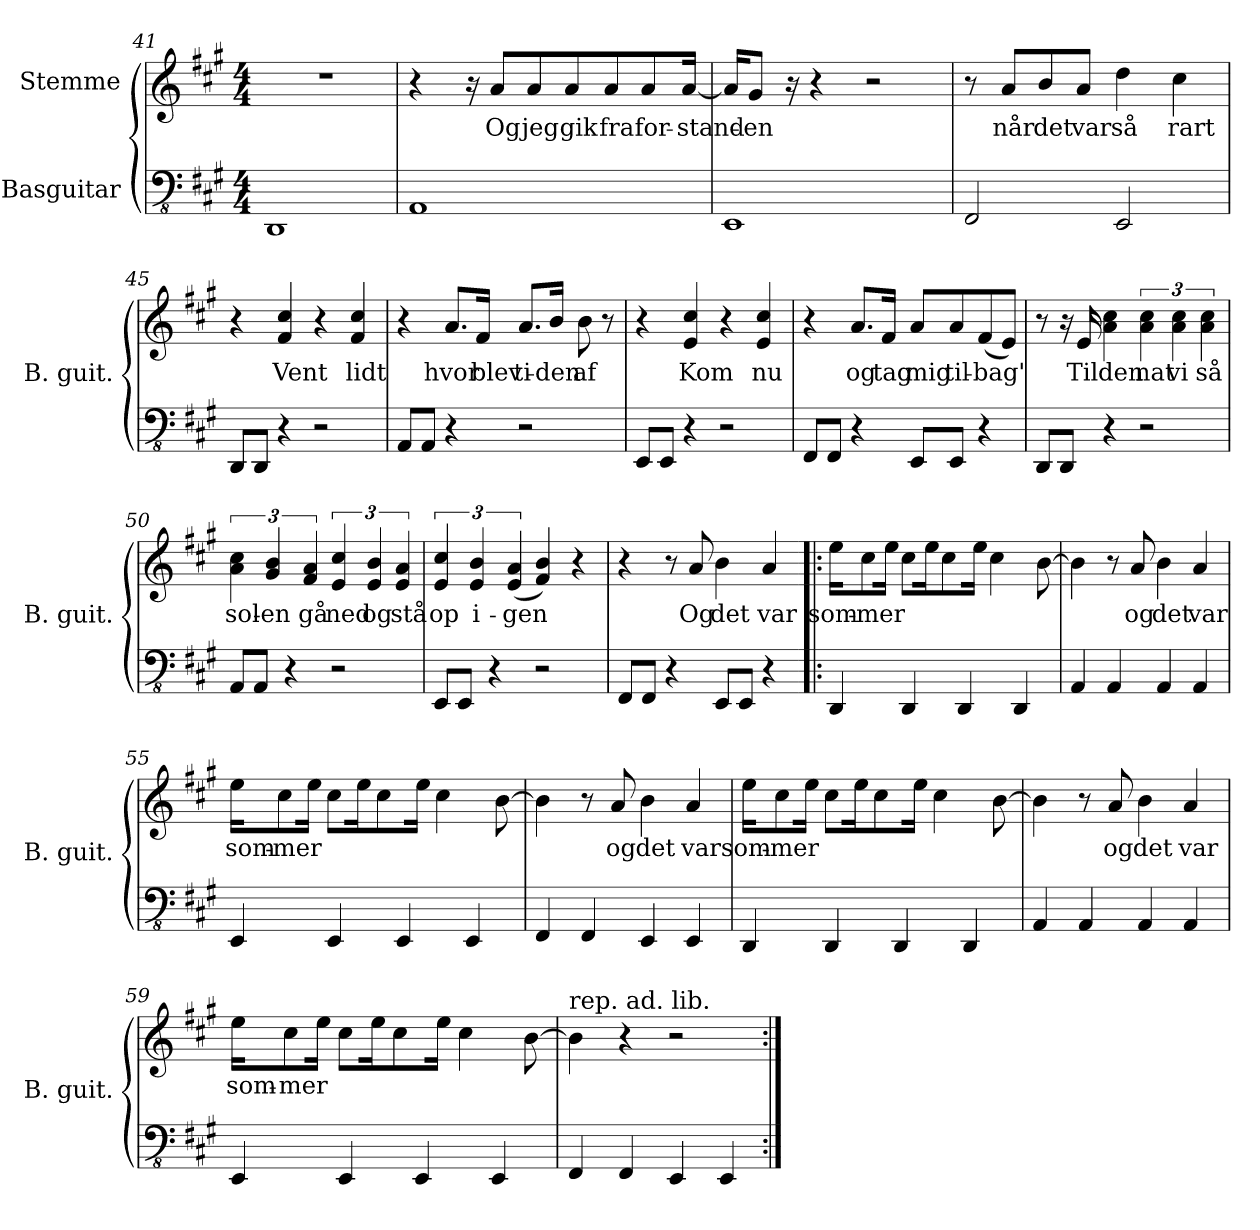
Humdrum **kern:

**kern	**kern	**text
*part2	*part1	*part1
*staff2	*staff1	*staff1
*I"Basguitar	*I"Stemme	*
*I'B. guit.	*	*
*clefFv4	*clefG2	*
*k[f#c#g#]	*k[f#c#g#]	*
*M4/4	*M4/4	*
=41	=41	=41
1DDD	1r	.
!!LO:LB:g=z
=42	=42	=42
1AAA	4r	.
.	16r	.
!	!	!LO:LY:b
.	8a/L	Og
!	!	!LO:LY:b
.	8a/	jeg
!	!	!LO:LY:b
.	8a/	gik
!	!	!LO:LY:b
.	8a/	fra
!	!	!LO:LY:b
.	8a/	for-
!	!	!LO:LY:b
.	[16a/Jk	-stand-
=43	=43	=43
1EEE	16a/KL]	.
!	!	!LO:LY:b
.	8g#/J	-en
.	16r	.
.	4r	.
.	2r	.
=44	=44	=44
2FFF#/	8r	.
!	!	!LO:LY:b
.	8a/L	når
!	!	!LO:LY:b
.	8b/	det
!	!	!LO:LY:b
.	8a/J	var
!	!	!LO:LY:b
2EEE/	4dd\	så
!	!	!LO:LY:b
.	4cc#\	rart
=45	=45	=45
8DDD/L	4r	.
8DDD/J	.	.
!	!	!LO:LY:b
4r	4f#/ 4cc#/	Vent
2r	4r	.
!	!	!LO:LY:b
.	4f#/ 4cc#/	lidt
!!LO:LB:g=z
=46	=46	=46
8AAA/L	4r	.
8AAA/J	.	.
!	!	!LO:LY:b
4r	8.a/L	hvor
!	!	!LO:LY:b
.	16f#/Jk	blev
!	!	!LO:LY:b
2r	8.a/L	ti-
!	!	!LO:LY:b
.	16b/Jk	-den
!	!	!LO:LY:b
.	8b\	af
.	8r	.
=47	=47	=47
8EEE/L	4r	.
8EEE/J	.	.
!	!	!LO:LY:b
4r	4e/ 4cc#/	Kom
2r	4r	.
!	!	!LO:LY:b
.	4e/ 4cc#/	nu
=48	=48	=48
8FFF#/L	4r	.
8FFF#/J	.	.
!	!	!LO:LY:b
4r	8.a/L	og
!	!	!LO:LY:b
.	16f#/Jk	tag
!	!	!LO:LY:b
8EEE/L	8a/L	mig
!	!	!LO:LY:b
8EEE/J	8a/	til-
!	!	!LO:LY:b
4r	(<8f#/	-bag'
.	8e/J)	.
=49	=49	=49
8DDD/L	8r	.
8DDD/J	16r	.
!	!	!LO:LY:b
.	16e/	Til
!	!	!LO:LY:b
4r	4a\ 4cc#\	den
!	!	!LO:LY:b
2r	6a\ 6cc#\	nat
!	!	!LO:LY:b
.	6a\ 6cc#\	vi
!	!	!LO:LY:b
.	6a\ 6cc#\	så
!!LO:PB:g=z
=50	=50	=50
!	!	!LO:LY:b
8AAA/L	6a\ 6cc#\	sol-
8AAA/J	.	.
!	!	!LO:LY:b
.	6g#/ 6b/	-en
4r	.	.
!	!	!LO:LY:b
.	6f#/ 6a/	gå
!	!	!LO:LY:b
2r	6e/ 6cc#/	ned
!	!	!LO:LY:b
.	6e/ 6b/	og
!	!	!LO:LY:b
.	6e/ 6a/	stå
=51	=51	=51
!	!	!LO:LY:b
8EEE/L	6e/ 6cc#/	op
8EEE/J	.	.
!	!	!LO:LY:b
.	6e/ 6b/	i-
4r	.	.
!	!	!LO:LY:b
.	(<6e/ 6a/	-gen
2r	4f#/ 4b/)	.
.	4r	.
=52	=52	=52
8FFF#/L	4r	.
8FFF#/J	.	.
4r	8r	.
!	!	!LO:LY:b
.	8a/	Og
!	!	!LO:LY:b
8EEE/L	4b\	det
8EEE/J	.	.
!	!	!LO:LY:b
4r	4a/	var
=53!|:	=53!|:	=53!|:
!	!	!LO:LY:b
4DDD/	16ee\KL	som-
!	!	!LO:LY:b
.	8cc#\	-mer
.	16ee\Jk	.
4DDD/	8cc#\L	.
.	16ee\K	.
.	8cc#\	.
4DDD/	.	.
.	16ee\Jk	.
.	4cc#\	.
4DDD/	.	.
.	[8b\	.
=54	=54	=54
4AAA/	4b\]	.
4AAA/	8r	.
!	!	!LO:LY:b
.	8a/	og
!	!	!LO:LY:b
4AAA/	4b\	det
!	!	!LO:LY:b
4AAA/	4a/	var
!!LO:LB:g=z
=55	=55	=55
!	!	!LO:LY:b
4EEE/	16ee\KL	som-
!	!	!LO:LY:b
.	8cc#\	-mer
.	16ee\Jk	.
4EEE/	8cc#\L	.
.	16ee\K	.
.	8cc#\	.
4EEE/	.	.
.	16ee\Jk	.
.	4cc#\	.
4EEE/	.	.
.	[8b\	.
=56	=56	=56
4FFF#/	4b\]	.
4FFF#/	8r	.
!	!	!LO:LY:b
.	8a/	og
!	!	!LO:LY:b
4EEE/	4b\	det
!	!	!LO:LY:b
4EEE/	4a/	var
=57	=57	=57
!	!	!LO:LY:b
4DDD/	16ee\KL	som-
!	!	!LO:LY:b
.	8cc#\	-mer
.	16ee\Jk	.
4DDD/	8cc#\L	.
.	16ee\K	.
.	8cc#\	.
4DDD/	.	.
.	16ee\Jk	.
.	4cc#\	.
4DDD/	.	.
.	[8b\	.
=58	=58	=58
4AAA/	4b\]	.
4AAA/	8r	.
!	!	!LO:LY:b
.	8a/	og
!	!	!LO:LY:b
4AAA/	4b\	det
!	!	!LO:LY:b
4AAA/	4a/	var
!!LO:LB:g=z
=59	=59	=59
!	!	!LO:LY:b
4EEE/	16ee\KL	som-
!	!	!LO:LY:b
.	8cc#\	-mer
.	16ee\Jk	.
4EEE/	8cc#\L	.
.	16ee\K	.
.	8cc#\	.
4EEE/	.	.
.	16ee\Jk	.
.	4cc#\	.
4EEE/	.	.
.	[8b\	.
=60	=60	=60
!	!LO:TX:a:t=rep. ad. lib.	!
4FFF#/	4b\]	.
4FFF#/	4r	.
4EEE/	2r	.
4EEE/	.	.
=:|!	=:|!	=:|!
*-	*-	*-
